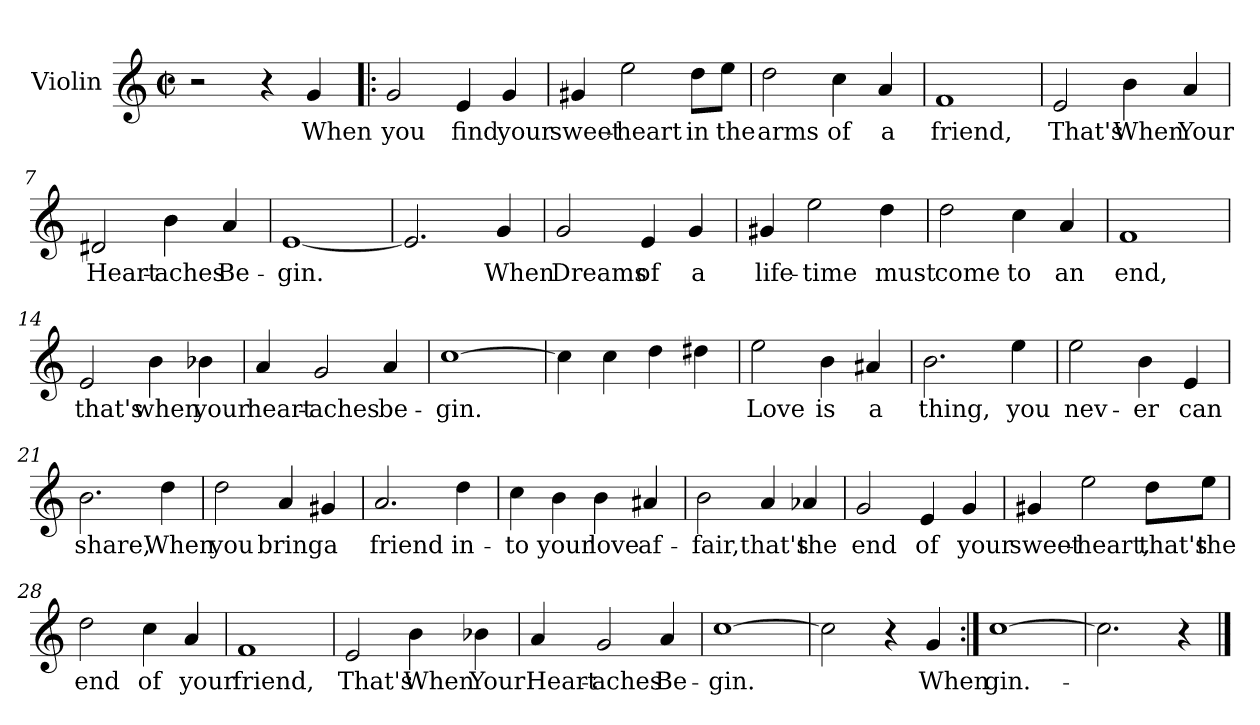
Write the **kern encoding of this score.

**kern	**text
*part1	*part1
*staff1	*staff1
*I"Violin	*
*I'Vln	*
*clefG2	*
*k[]	*
*C:	*
*M2/2	*
*met(c|)	*
=1	=1
2r	.
4r	.
4g/	When
=2!|:	=2!|:
2g/	you
4e/	find
4g/	your
=3	=3
4g#X/	sweet-
2ee\	-heart
8dd\L	in
8ee\J	the
=4	=4
2dd\	arms
4cc\	of
4a/	a
=5	=5
1f	friend,
!!LO:LB:g=z
=6	=6
2e/	That's
4b\	When
4a/	Your
=7	=7
2d#X/	Heart-
4b\	-aches
4a/	Be-
=8	=8
[1e	-gin.
=9	=9
2.e/]	.
4g/	When
=10	=10
2g/	Dreams
4e/	of
4g/	a
!!LO:LB:g=z
=11	=11
4g#X/	life-
2ee\	-time
4dd\	must
=12	=12
2dd\	come
4cc\	to
4a/	an
=13	=13
1f	end,
=14	=14
2e/	that's
4b\	when
4b-X\	your
=15	=15
4a/	heart-
2g/	-aches
4a/	be-
!!LO:LB:g=z
=16	=16
[1cc	-gin.
=17	=17
4cc\]	.
4cc\	.
4dd\	.
4dd#X\	.
=18	=18
2ee\	Love
4b\	is
4a#X/	a
=19	=19
2.b\	thing,
4ee\	you
=20	=20
2ee\	nev-
4b\	-er
4e/	can
!!LO:LB:g=z
=21	=21
2.b\	share,
4dd\	When
=22	=22
2dd\	you
4a/	bring
4g#X/	a
=23	=23
2.a/	friend
4dd\	in-
=24	=24
4cc\	-to
4b\	your
4b\	love
4a#X/	af-
=25	=25
2b\	-fair,
4a/	that's
4a-X/	the
=26	=26
2g/	end
4e/	of
4g/	your
!!LO:LB:g=z
=27	=27
4g#X/	sweet-
2ee\	-heart,
8dd\L	that's
8ee\J	the
=28	=28
2dd\	end
4cc\	of
4a/	your
=29	=29
1f	friend,
=30	=30
2e/	That's
4b\	When
4b-X\	Your
=31	=31
4a/	Heart-
2g/	-aches
4a/	Be-
!!LO:LB:g=z
=32	=32
[1cc	-gin.
=33	=33
2cc\]	.
4r	.
4g/	When
=34:|!	=34:|!
[1cc	gin.-
=35	=35
2.cc\]	.
4r	.
==	==
*-	*-
